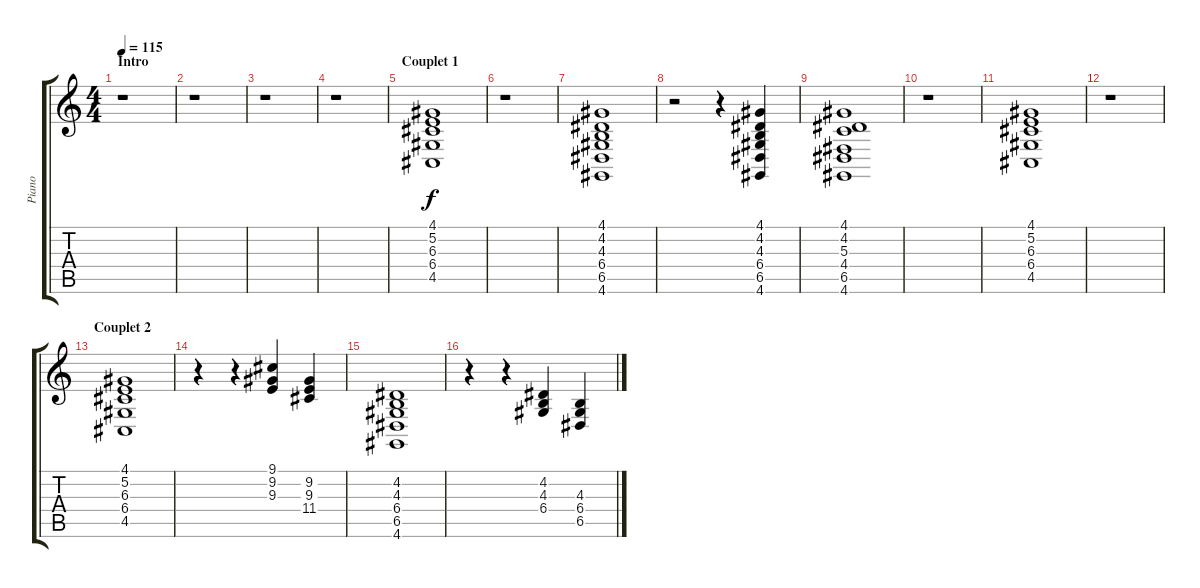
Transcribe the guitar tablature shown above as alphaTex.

\track ("Piano" "Piano") {instrument acousticgrandpiano}
\staff {score tabs}
\tuning (E4 B3 G3 D3 A2 E2) {hide}
\ts (4 4)
\section ("" "Intro")
\tempo 115
\clef g2
\ks c
r.1{dy f instrument acousticgrandpiano} |
r.1 |
r.1 |
r.1 |
\section ("" "Couplet 1")
(4.1 5.2 6.3 6.4 4.5).1 |
r.1 |
(4.1 4.2 4.3 6.4 6.5 4.6).1 |
r.2 r.4 (4.1 4.2 4.3 6.4 6.5 4.6).4 |
(4.1 4.2 5.3 4.4 6.5 4.6).1 |
r.1 |
(4.1 5.2 6.3 6.4 4.5).1 |
r.1 |
\section ("" "Couplet 2")
(4.1 5.2 6.3 6.4 4.5).1 |
r.4 r.4 (9.1 9.2 9.3).4 (9.2 9.3 11.4).4 |
(4.2 4.3 6.4 6.5 4.6).1 |
r.4 r.4 (4.2 4.3 6.4).4 (4.3 6.4 6.5).4
